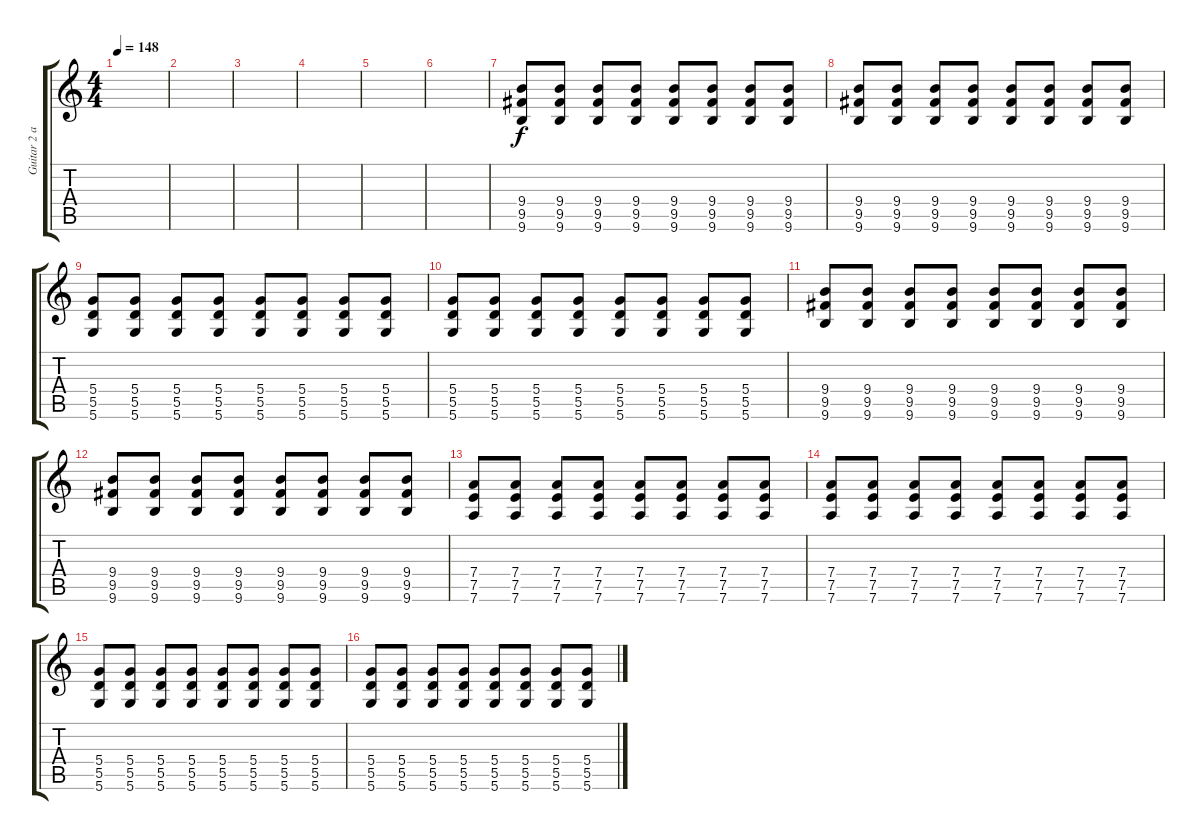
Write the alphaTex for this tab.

\track ("Guitar 2 and 3" "Guitar 2 a") {instrument distortionguitar}
\staff {score tabs}
\tuning (E4 B3 G3 D3 A2 D2) {hide}
\ts (4 4)
\tempo 148
\clef g2
\ks c
|
|
|
|
|
|
(9.4 9.5 9.6).8 (9.4 9.5 9.6).8 (9.4 9.5 9.6).8 (9.4 9.5 9.6).8 (9.4 9.5 9.6).8 (9.4 9.5 9.6).8 (9.4 9.5 9.6).8 (9.4 9.5 9.6).8 |
(9.4 9.5 9.6).8 (9.4 9.5 9.6).8 (9.4 9.5 9.6).8 (9.4 9.5 9.6).8 (9.4 9.5 9.6).8 (9.4 9.5 9.6).8 (9.4 9.5 9.6).8 (9.4 9.5 9.6).8 |
(5.4 5.5 5.6).8 (5.4 5.5 5.6).8 (5.4 5.5 5.6).8 (5.4 5.5 5.6).8 (5.4 5.5 5.6).8 (5.4 5.5 5.6).8 (5.4 5.5 5.6).8 (5.4 5.5 5.6).8 |
(5.4 5.5 5.6).8 (5.4 5.5 5.6).8 (5.4 5.5 5.6).8 (5.4 5.5 5.6).8 (5.4 5.5 5.6).8 (5.4 5.5 5.6).8 (5.4 5.5 5.6).8 (5.4 5.5 5.6).8 |
(9.4 9.5 9.6).8 (9.4 9.5 9.6).8 (9.4 9.5 9.6).8 (9.4 9.5 9.6).8 (9.4 9.5 9.6).8 (9.4 9.5 9.6).8 (9.4 9.5 9.6).8 (9.4 9.5 9.6).8 |
(9.4 9.5 9.6).8 (9.4 9.5 9.6).8 (9.4 9.5 9.6).8 (9.4 9.5 9.6).8 (9.4 9.5 9.6).8 (9.4 9.5 9.6).8 (9.4 9.5 9.6).8 (9.4 9.5 9.6).8 |
(7.4 7.5 7.6).8 (7.4 7.5 7.6).8 (7.4 7.5 7.6).8 (7.4 7.5 7.6).8 (7.4 7.5 7.6).8 (7.4 7.5 7.6).8 (7.4 7.5 7.6).8 (7.4 7.5 7.6).8 |
(7.4 7.5 7.6).8 (7.4 7.5 7.6).8 (7.4 7.5 7.6).8 (7.4 7.5 7.6).8 (7.4 7.5 7.6).8 (7.4 7.5 7.6).8 (7.4 7.5 7.6).8 (7.4 7.5 7.6).8 |
(5.4 5.5 5.6).8 (5.4 5.5 5.6).8 (5.4 5.5 5.6).8 (5.4 5.5 5.6).8 (5.4 5.5 5.6).8 (5.4 5.5 5.6).8 (5.4 5.5 5.6).8 (5.4 5.5 5.6).8 |
(5.4 5.5 5.6).8 (5.4 5.5 5.6).8 (5.4 5.5 5.6).8 (5.4 5.5 5.6).8 (5.4 5.5 5.6).8 (5.4 5.5 5.6).8 (5.4 5.5 5.6).8 (5.4 5.5 5.6).8
